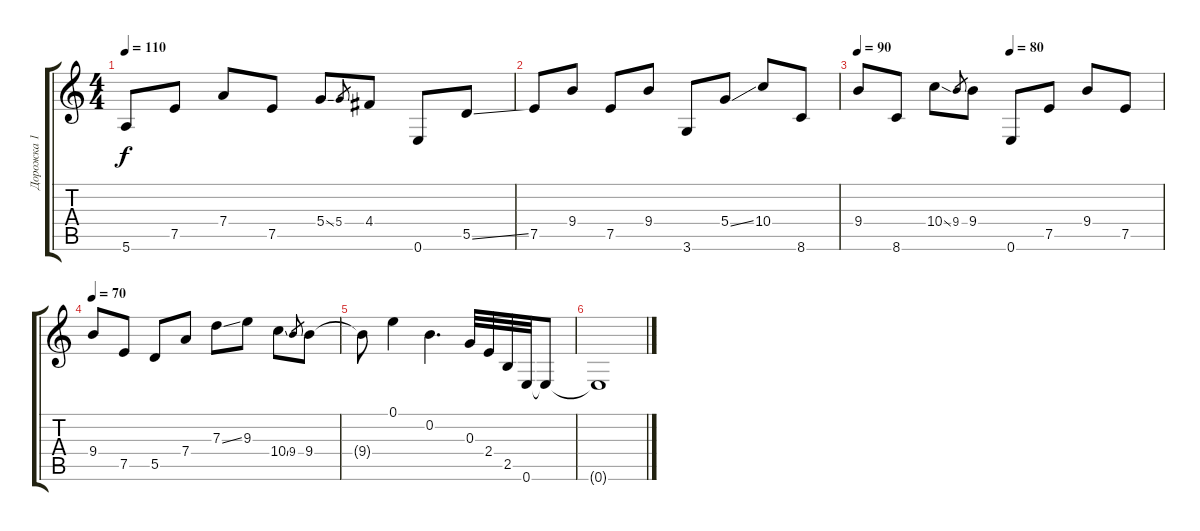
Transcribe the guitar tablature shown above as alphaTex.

\track ("Дорожка 1" "Дорожка 1") {instrument acousticguitarsteel}
\staff {score tabs}
\tuning (E4 B3 G3 D3 A2 E2) {hide}
\ts (4 4)
\tempo 110
\clef g2
\ks c
5.6.8{dy f} 7.5.8 7.4.8 7.5.8 5.4{ss}.8 5.4.8{gr} 4.4.8 0.6.8 5.5{ss}.8 |
7.5.8 9.4.8 7.5.8 9.4.8 3.6.8 5.4{ss}.8 10.4.8 8.6.8 |
\tempo 90
\tempo (80 0.5)
9.4.8 8.6.8 10.4{ss}.8 9.4.8{gr} 9.4.8 0.6.8 7.5.8 9.4.8 7.5.8 |
\tempo 70
9.4.8 7.5.8 5.5.8 7.4.8 7.3{ss}.8 9.3.8 10.4{ss}.8 9.4.8{gr} 9.4.8 |
9.4{t}.8 0.1.4 0.2.4{d} 0.3.32 2.4.32 2.5.32 0.6.32 0.6{t}.8 |
0.6{t}.1
